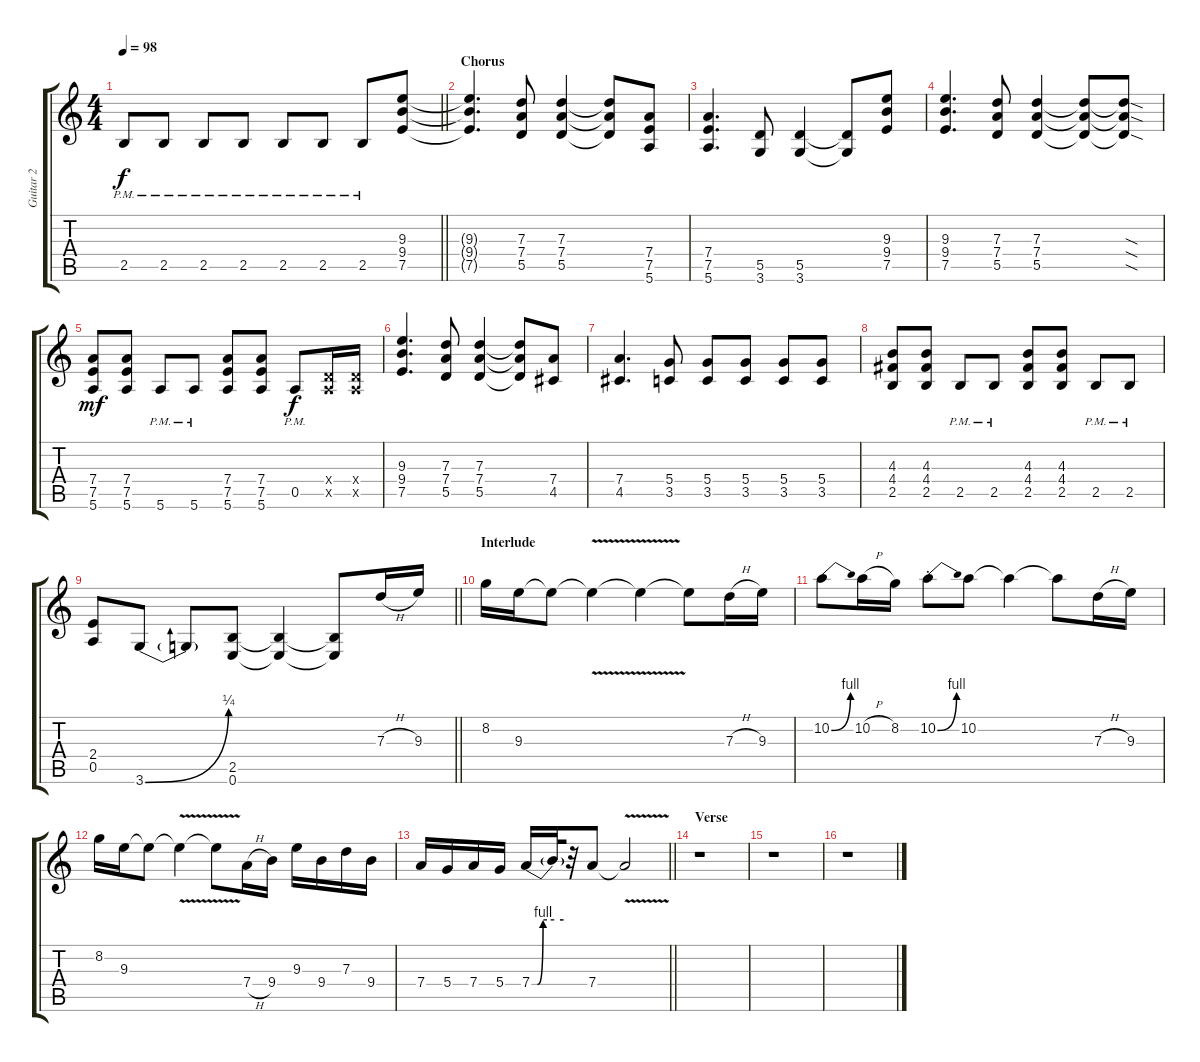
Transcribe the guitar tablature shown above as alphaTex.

\track ("Guitar 2" "Guitar 2") {instrument overdrivenguitar}
\staff {score tabs}
\tuning (E4 B3 G3 D3 A2 E2) {hide}
\ts (4 4)
\tempo 98
\clef g2
\barLineRight lightlight
\ks c
2.5{pm}.8{dy f} 2.5{pm}.8 2.5{pm}.8 2.5{pm}.8 2.5{pm}.8 2.5{pm}.8 2.5{pm}.8 (9.3 9.4 7.5).8 |
\section ("" "Chorus")
(9.3{t} 9.4{t} 7.5{t}).4{d} (7.3 7.4 5.5).8 (7.3 7.4 5.5).4 (7.3{t} 7.4{t} 5.5{t}).8 (7.4 7.5 5.6).8 |
(7.4 7.5 5.6).4{d} (5.5 3.6).8 (5.5 3.6).4 (5.5{t} 3.6{t}).8 (9.3 9.4 7.5).8 |
(9.3 9.4 7.5).4{d} (7.3 7.4 5.5).8 (7.3 7.4 5.5).4 (7.3{t} 7.4{t} 5.5{t}).8 (7.3{sod t} 7.4{sod t} 5.5{sod t}).8 |
(7.4 7.5 5.6).8{dy mf} (7.4 7.5 5.6).8 5.6{pm}.8 5.6{pm}.8 (7.4 7.5 5.6).8 (7.4 7.5 5.6).8 0.5{pm}.8{dy f} (0.4{x} 0.5{x}).16 (0.4{x} 0.5{x}).16 |
(9.3 9.4 7.5).4{d} (7.3 7.4 5.5).8 (7.3 7.4 5.5).4 (7.3{t} 7.4{t} 5.5{t}).8 (7.4 4.5).8 |
(7.4 4.5).4{d} (5.4 3.5).8 (5.4 3.5).8 (5.4 3.5).8 (5.4 3.5).8 (5.4 3.5).8 |
(4.3 4.4 2.5).8 (4.3 4.4 2.5).8 2.5{pm}.8 2.5{pm}.8 (4.3 4.4 2.5).8 (4.3 4.4 2.5).8 2.5{pm}.8 2.5{pm}.8 |
\barLineRight lightlight
(2.4 0.5).8 3.6{be (bend 0 0 60 1)}.8 3.6{t}.8 (2.5 0.6).8 (2.5{t} 0.6{t}).4 (2.5{t} 0.6{t}).8 7.3{h}.16 9.3.16 |
\section ("" "Interlude")
8.2.16 9.3.16 9.3{t}.8 9.3{v t}.4 9.3{t}.4 9.3{t}.8 7.3{h}.16 9.3.16 |
10.2{be (bend 0 0 60 4)}.8 10.2{h}.16 8.2.16 10.2{be (bend 0 0 60 4) st}.8 10.2.8 10.2{t}.4 10.2{t}.8 7.3{h}.16 9.3.16 |
8.2.16 9.3.16 9.3{t}.8 9.3{v t}.4 9.3{t}.8 7.4{h}.16 9.4.16 9.3.16 9.4.16 7.3.16 9.4.16 |
\barLineRight lightlight
7.4.16 5.4.16 7.4.16 5.4.16 7.4{be (custom 0 0 15 0 30 4 60 4)}.16 7.4{be (hold 0 4 60 4) t}.32 r.32 7.4.8 7.4{v t}.2 |
\section ("" "Verse")
r.1 |
r.1 |
r.1
